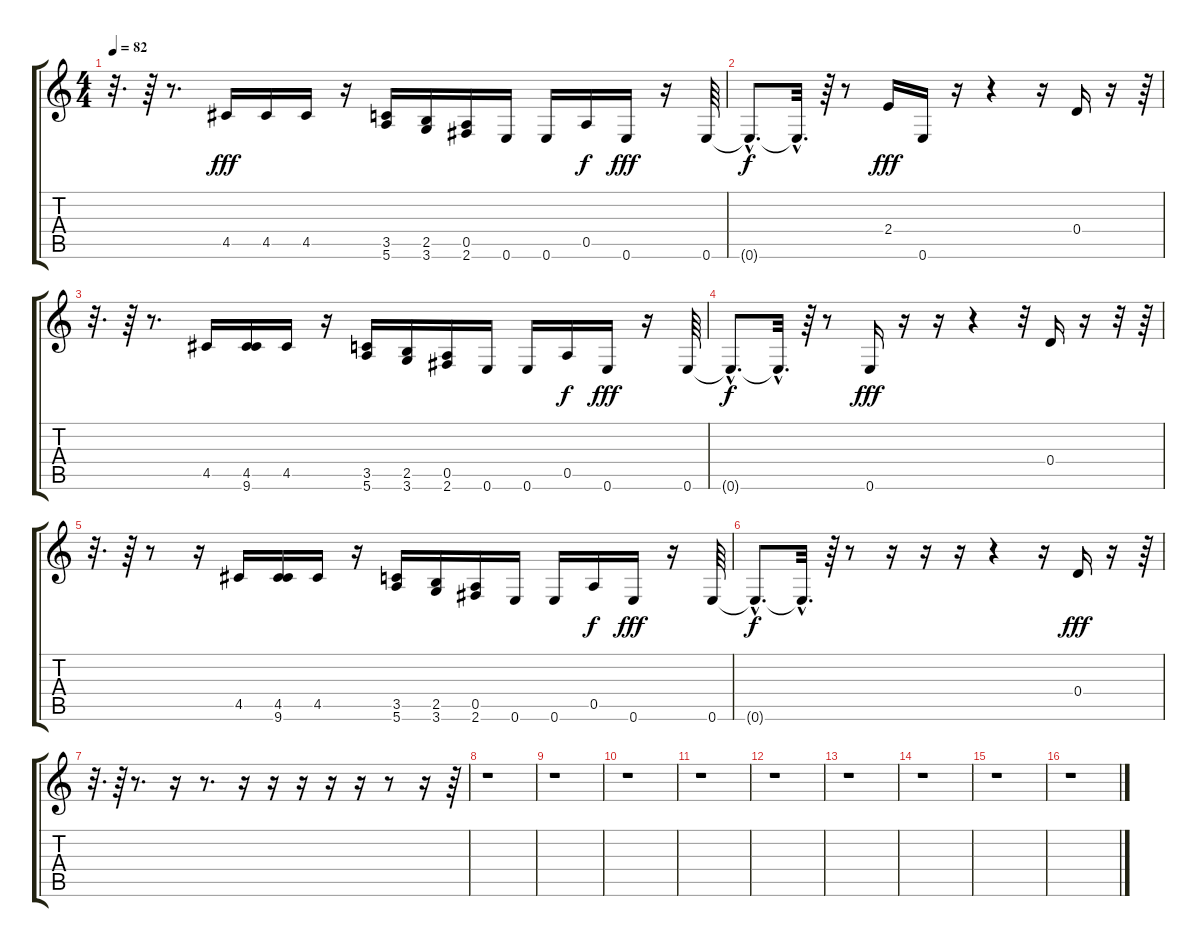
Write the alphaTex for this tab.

\track "" {instrument synthbass1}
\staff {score tabs}
\tuning (E4 B3 G3 D3 A2 E2) {hide}
\ts (4 4)
\tempo 82
\clef g2
\ks c
r.32{d dy fff} r.64 r.8{d} 4.5.16 4.5.16 4.5.16 r.16 (3.5 5.6).16 (2.5 3.6).16 (0.5 2.6).16 0.6.16 0.6.16 0.5.16{dy f} 0.6.16{dy fff} r.16 0.6.64 |
0.6{hac t}.8{d dy f} 0.6{hac t}.32{d} r.64 r.8 2.4.16{dy fff} 0.6.16 r.16 r.4 r.16 0.4.16 r.16 r.64 |
r.32{d} r.64 r.8{d} 4.5.16 (4.5 9.6).16 4.5.16 r.16 (3.5 5.6).16 (2.5 3.6).16 (0.5 2.6).16 0.6.16 0.6.16 0.5.16{dy f} 0.6.16{dy fff} r.16 0.6.64 |
0.6{hac t}.8{d dy f} 0.6{hac t}.32{d} r.64 r.8 0.6.16{dy fff} r.16 r.16 r.4 r.32 0.4.16 r.16 r.32 r.64 |
r.32{d} r.64 r.8 r.16 4.5.16 (4.5 9.6).16 4.5.16 r.16 (3.5 5.6).16 (2.5 3.6).16 (0.5 2.6).16 0.6.16 0.6.16 0.5.16{dy f} 0.6.16{dy fff} r.16 0.6.64 |
0.6{hac t}.8{d dy f} 0.6{hac t}.32{d} r.64 r.8 r.16 r.16 r.16 r.4 r.16 0.4.16{dy fff} r.16 r.64 |
r.32{d} r.64 r.8{d} r.16 r.8{d} r.16 r.16 r.16 r.16 r.16 r.8 r.16 r.64 |
r.1 |
r.1 |
r.1 |
r.1 |
r.1 |
r.1 |
r.1 |
r.1 |
r.1
